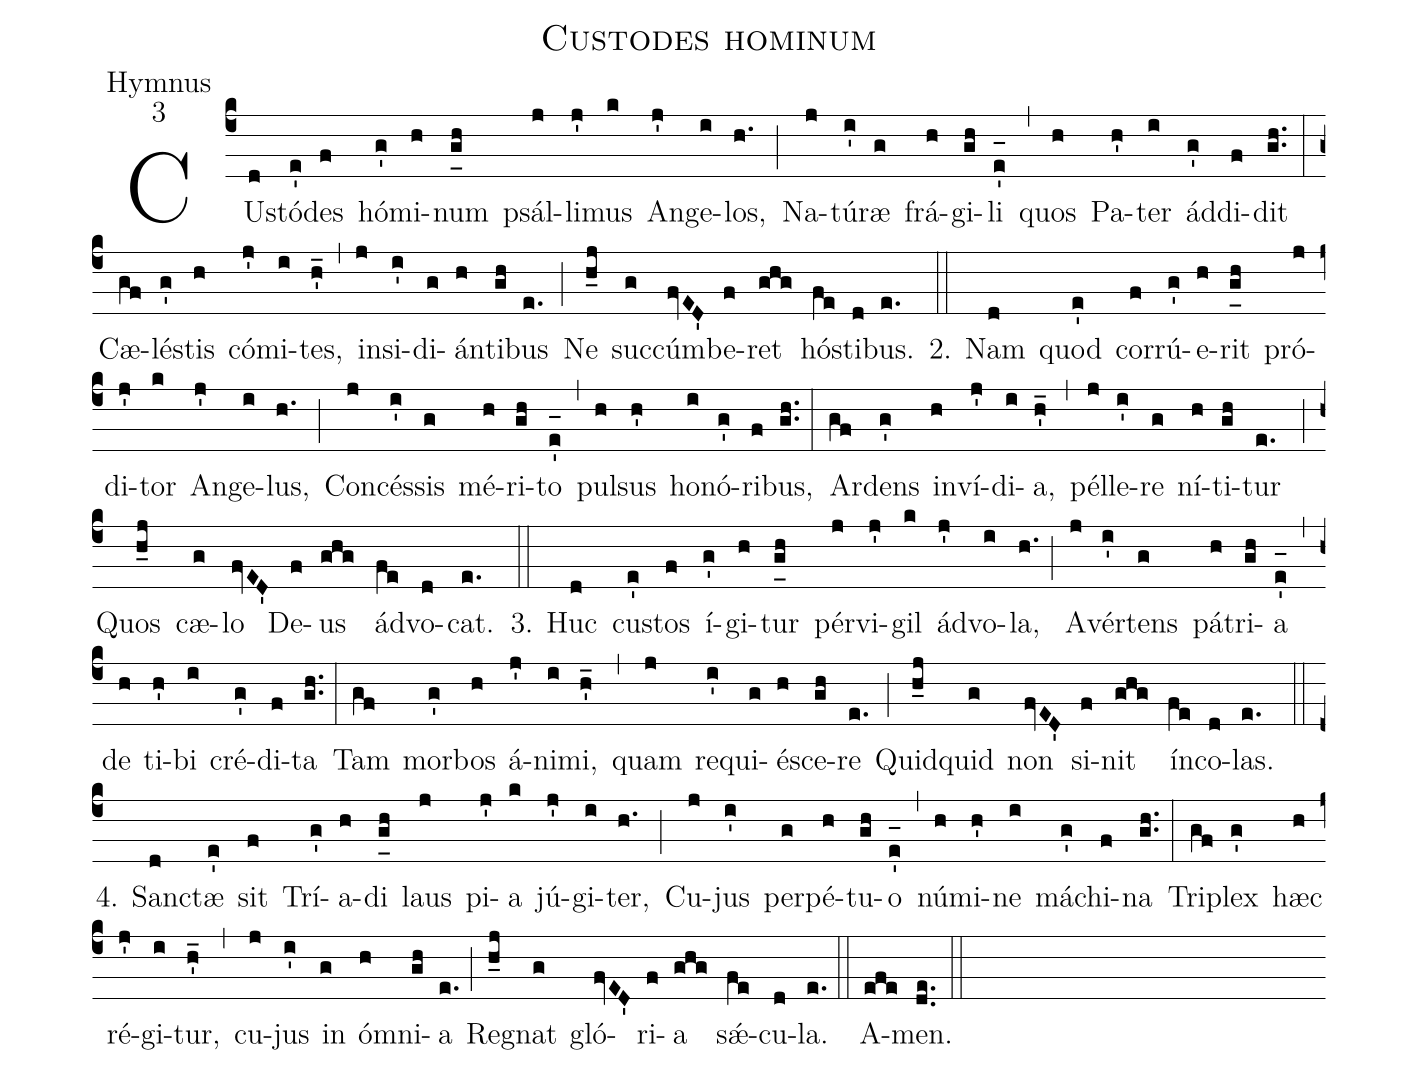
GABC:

name:Custodes hominum;
office-part:Hymnus;
mode:3;
%%
(c4) CU(d)stó(e')des(f) hó(g')mi(h)num(g_[uh:l]h) psál(j)li(j')mus(k) An(j')ge(i)los,(h.) (;) Na(j)tú(i')ræ(g) frá(h)gi(gh)li(e'_[oh:h]) (,) quos(h) Pa(h')ter(i) ád(g')di(f)dit(gh..) (:)
Cæ(gf)lé(g')stis(h) cóm(j')i(i)tes,(h'_) (,) in(j)si(i')di(g)án(h)ti(gh)bus(e.) (;) Ne(h_j) suc(g)cúm(fvED')be(f)ret(ghg) hó(fe)sti(d)bus.(e.) (::)
2. Nam(d) quod(e') cor(f)rú(g')e(h)rit(g_[uh:l]h) pró(j)di(j')tor(k) An(j')ge(i)lus,(h.) (;) Con(j)cés(i')sis(g) mé(h)ri(gh)to(e'_[oh:h]) (,) pul(h)sus(h') ho(i)nó(g')ri(f)bus,(gh..) (:)
Ar(gf)dens(g') in(h)ví(j')di(i)a,(h'_) (,) pél(j)le(i')re(g) ní(h)ti(gh)tur(e.) (;) Quos(h_j) cæ(g)lo(fvED') De(f)us(ghg) ád(fe)vo(d)cat.(e.) (::)
3. Huc(d) cu(e')stos(f) í(g')gi(h)tur(g_[uh:l]h) pér(j)vi(j')gil(k) ád(j')vo(i)la,(h.) (;) A(j)vér(i')tens(g) pá(h)tri(gh)a(e'_[oh:h]) (,) de(h) ti(h')bi(i) cré(g')di(f)ta(gh..) (:)
Tam(gf) mor(g')bos(h) á(j')ni(i)mi,(h'_) (,) quam(j) re(i')qui(g)é(h)sce(gh)re(e.) (;) Quid(h_j)quid(g) non(fvED') si(f)nit(ghg) ín(fe)co(d)las.(e.) (::)
4. San(d)ctæ(e') sit(f) Trí(g')a(h)di(g_[uh:l]h) laus(j) pi(j')a(k) jú(j')gi(i)ter,(h.) (;) Cu(j)jus(i') per(g)pé(h)tu(gh)o(e'_[oh:h]) (,) nú(h)mi(h')ne(i) má(g')chi(f)na(gh..) (:)
Tri(gf)plex(g') hæc(h) ré(j')gi(i)tur,(h'_) (,) cu(j)jus(i') in(g) ó(h)mni(gh)a(e.) (;) Re(h_j)gnat(g) gló(fvED')ri(f)a(ghg) sǽ(fe)cu(d)la.(e.) (::)
A(efe)men.(de..) (::)
